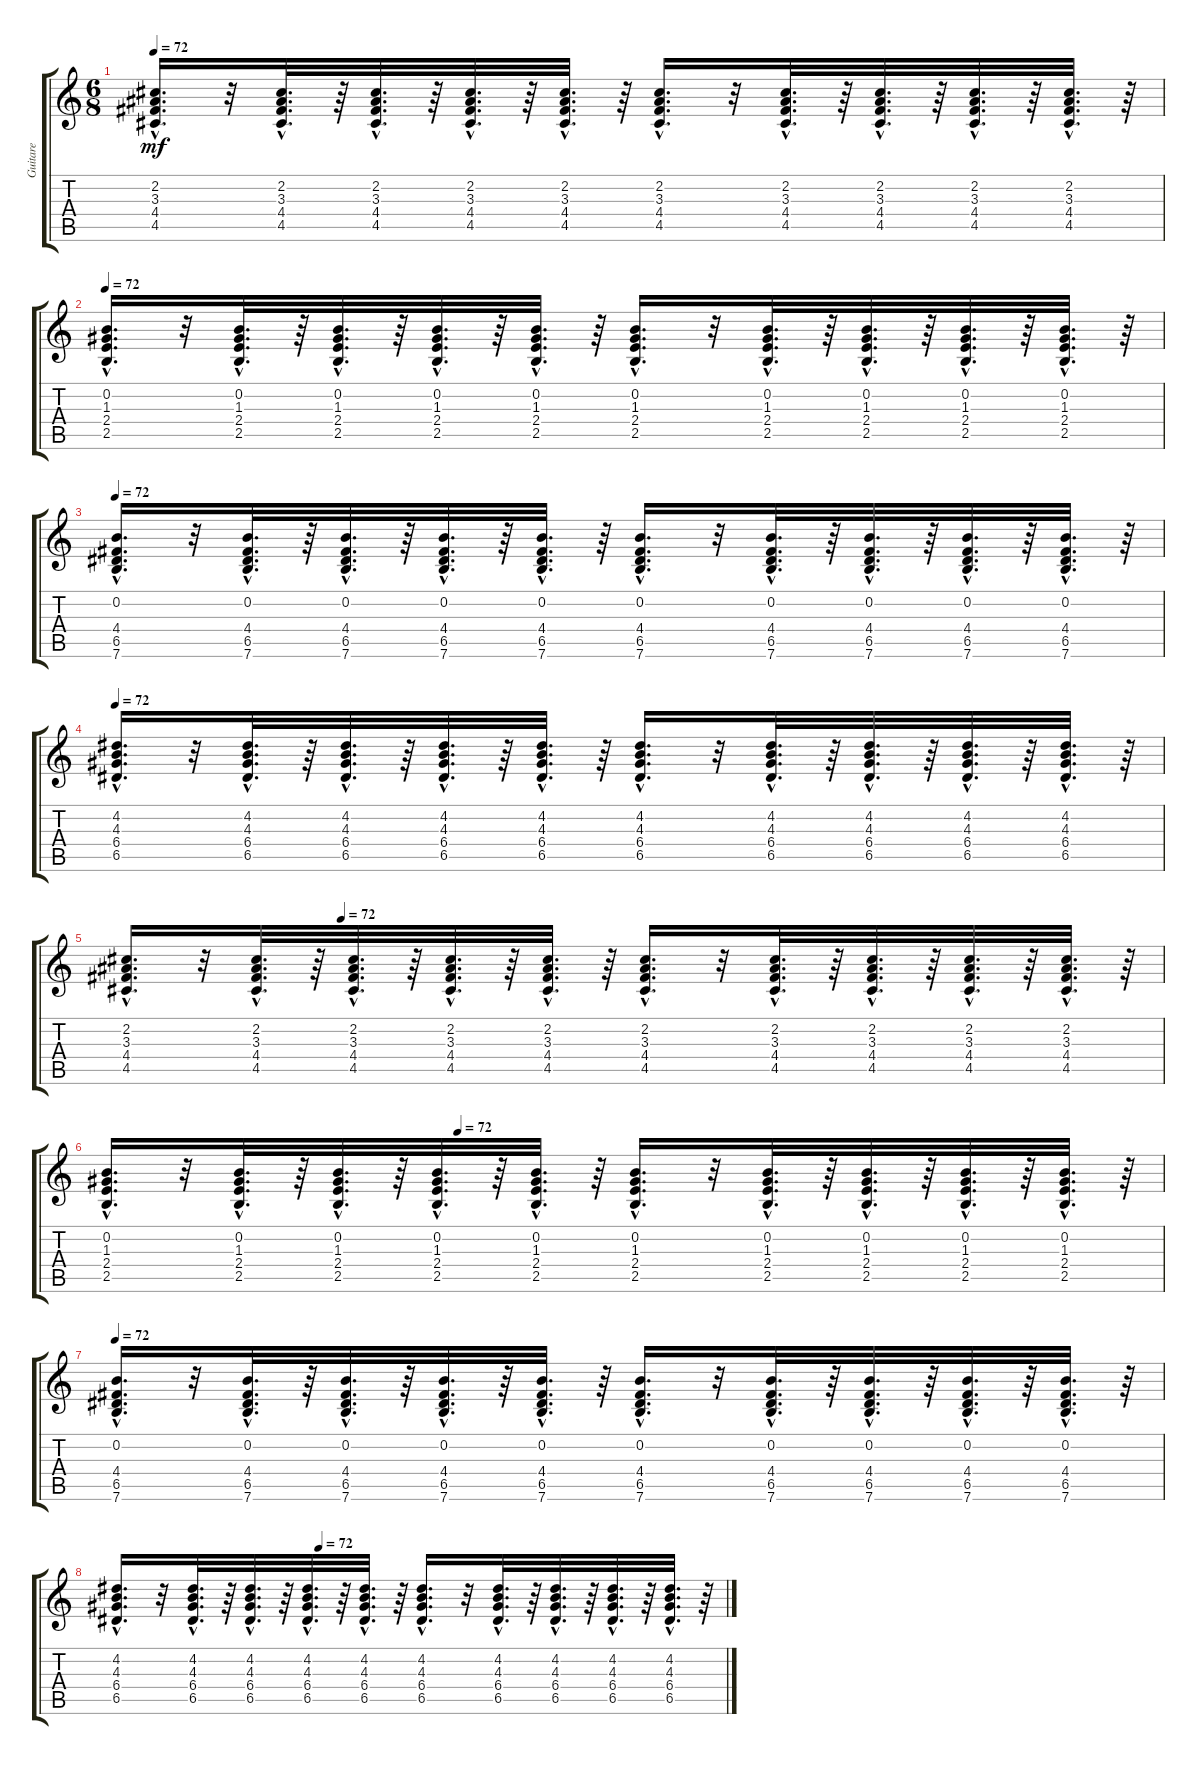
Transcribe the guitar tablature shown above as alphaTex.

\track ("Guitare" "Guitare") {instrument acousticguitarnylon}
\staff {score tabs}
\tuning (E4 B3 G3 D3 A2 E2) {hide}
\ts (6 8)
\tempo 72
\clef g2
\ks c
(2.2{hac} 3.3{hac} 4.4{hac} 4.5{hac}).16{d dy mf} r.32 (2.2{hac} 3.3{hac} 4.4{hac} 4.5{hac}).32{d} r.64 (2.2{hac} 3.3{hac} 4.4{hac} 4.5{hac}).32{d} r.64 (2.2{hac} 3.3{hac} 4.4{hac} 4.5{hac}).32{d} r.64 (2.2{hac} 3.3{hac} 4.4{hac} 4.5{hac}).32{d} r.64 (2.2{hac} 3.3{hac} 4.4{hac} 4.5{hac}).16{d} r.32 (2.2{hac} 3.3{hac} 4.4{hac} 4.5{hac}).32{d} r.64 (2.2{hac} 3.3{hac} 4.4{hac} 4.5{hac}).32{d} r.64 (2.2{hac} 3.3{hac} 4.4{hac} 4.5{hac}).32{d} r.64 (2.2{hac} 3.3{hac} 4.4{hac} 4.5{hac}).32{d} r.64 |
\tempo 72
(0.2{hac} 1.3{hac} 2.4{hac} 2.5{hac}).16{d} r.32 (0.2{hac} 1.3{hac} 2.4{hac} 2.5{hac}).32{d} r.64 (0.2{hac} 1.3{hac} 2.4{hac} 2.5{hac}).32{d} r.64 (0.2{hac} 1.3{hac} 2.4{hac} 2.5{hac}).32{d} r.64 (0.2{hac} 1.3{hac} 2.4{hac} 2.5{hac}).32{d} r.64 (0.2{hac} 1.3{hac} 2.4{hac} 2.5{hac}).16{d} r.32 (0.2{hac} 1.3{hac} 2.4{hac} 2.5{hac}).32{d} r.64 (0.2{hac} 1.3{hac} 2.4{hac} 2.5{hac}).32{d} r.64 (0.2{hac} 1.3{hac} 2.4{hac} 2.5{hac}).32{d} r.64 (0.2{hac} 1.3{hac} 2.4{hac} 2.5{hac}).32{d} r.64 |
\tempo 72
(0.2{hac} 4.4{hac} 6.5{hac} 7.6{hac}).16{d} r.32 (0.2{hac} 4.4{hac} 6.5{hac} 7.6{hac}).32{d} r.64 (0.2{hac} 4.4{hac} 6.5{hac} 7.6{hac}).32{d} r.64 (0.2{hac} 4.4{hac} 6.5{hac} 7.6{hac}).32{d} r.64 (0.2{hac} 4.4{hac} 6.5{hac} 7.6{hac}).32{d} r.64 (0.2{hac} 4.4{hac} 6.5{hac} 7.6{hac}).16{d} r.32 (0.2{hac} 4.4{hac} 6.5{hac} 7.6{hac}).32{d} r.64 (0.2{hac} 4.4{hac} 6.5{hac} 7.6{hac}).32{d} r.64 (0.2{hac} 4.4{hac} 6.5{hac} 7.6{hac}).32{d} r.64 (0.2{hac} 4.4{hac} 6.5{hac} 7.6{hac}).32{d} r.64 |
\tempo 72
(4.2{hac} 4.3{hac} 6.4{hac} 6.5{hac}).16{d} r.32 (4.2{hac} 4.3{hac} 6.4{hac} 6.5{hac}).32{d} r.64 (4.2{hac} 4.3{hac} 6.4{hac} 6.5{hac}).32{d} r.64 (4.2{hac} 4.3{hac} 6.4{hac} 6.5{hac}).32{d} r.64 (4.2{hac} 4.3{hac} 6.4{hac} 6.5{hac}).32{d} r.64 (4.2{hac} 4.3{hac} 6.4{hac} 6.5{hac}).16{d} r.32 (4.2{hac} 4.3{hac} 6.4{hac} 6.5{hac}).32{d} r.64 (4.2{hac} 4.3{hac} 6.4{hac} 6.5{hac}).32{d} r.64 (4.2{hac} 4.3{hac} 6.4{hac} 6.5{hac}).32{d} r.64 (4.2{hac} 4.3{hac} 6.4{hac} 6.5{hac}).32{d} r.64 |
\tempo (72 0.20833333333333334)
(2.2{hac} 3.3{hac} 4.4{hac} 4.5{hac}).16{d} r.32 (2.2{hac} 3.3{hac} 4.4{hac} 4.5{hac}).32{d} r.64 (2.2{hac} 3.3{hac} 4.4{hac} 4.5{hac}).32{d} r.64 (2.2{hac} 3.3{hac} 4.4{hac} 4.5{hac}).32{d} r.64 (2.2{hac} 3.3{hac} 4.4{hac} 4.5{hac}).32{d} r.64 (2.2{hac} 3.3{hac} 4.4{hac} 4.5{hac}).16{d} r.32 (2.2{hac} 3.3{hac} 4.4{hac} 4.5{hac}).32{d} r.64 (2.2{hac} 3.3{hac} 4.4{hac} 4.5{hac}).32{d} r.64 (2.2{hac} 3.3{hac} 4.4{hac} 4.5{hac}).32{d} r.64 (2.2{hac} 3.3{hac} 4.4{hac} 4.5{hac}).32{d} r.64 |
\tempo (72 0.3333333333333333)
(0.2{hac} 1.3{hac} 2.4{hac} 2.5{hac}).16{d} r.32 (0.2{hac} 1.3{hac} 2.4{hac} 2.5{hac}).32{d} r.64 (0.2{hac} 1.3{hac} 2.4{hac} 2.5{hac}).32{d} r.64 (0.2{hac} 1.3{hac} 2.4{hac} 2.5{hac}).32{d} r.64 (0.2{hac} 1.3{hac} 2.4{hac} 2.5{hac}).32{d} r.64 (0.2{hac} 1.3{hac} 2.4{hac} 2.5{hac}).16{d} r.32 (0.2{hac} 1.3{hac} 2.4{hac} 2.5{hac}).32{d} r.64 (0.2{hac} 1.3{hac} 2.4{hac} 2.5{hac}).32{d} r.64 (0.2{hac} 1.3{hac} 2.4{hac} 2.5{hac}).32{d} r.64 (0.2{hac} 1.3{hac} 2.4{hac} 2.5{hac}).32{d} r.64 |
\tempo 72
(0.2{hac} 4.4{hac} 6.5{hac} 7.6{hac}).16{d} r.32 (0.2{hac} 4.4{hac} 6.5{hac} 7.6{hac}).32{d} r.64 (0.2{hac} 4.4{hac} 6.5{hac} 7.6{hac}).32{d} r.64 (0.2{hac} 4.4{hac} 6.5{hac} 7.6{hac}).32{d} r.64 (0.2{hac} 4.4{hac} 6.5{hac} 7.6{hac}).32{d} r.64 (0.2{hac} 4.4{hac} 6.5{hac} 7.6{hac}).16{d} r.32 (0.2{hac} 4.4{hac} 6.5{hac} 7.6{hac}).32{d} r.64 (0.2{hac} 4.4{hac} 6.5{hac} 7.6{hac}).32{d} r.64 (0.2{hac} 4.4{hac} 6.5{hac} 7.6{hac}).32{d} r.64 (0.2{hac} 4.4{hac} 6.5{hac} 7.6{hac}).32{d} r.64 |
\tempo (72 0.3333333333333333)
(4.2{hac} 4.3{hac} 6.4{hac} 6.5{hac}).16{d} r.32 (4.2{hac} 4.3{hac} 6.4{hac} 6.5{hac}).32{d} r.64 (4.2{hac} 4.3{hac} 6.4{hac} 6.5{hac}).32{d} r.64 (4.2{hac} 4.3{hac} 6.4{hac} 6.5{hac}).32{d} r.64 (4.2{hac} 4.3{hac} 6.4{hac} 6.5{hac}).32{d} r.64 (4.2{hac} 4.3{hac} 6.4{hac} 6.5{hac}).16{d} r.32 (4.2{hac} 4.3{hac} 6.4{hac} 6.5{hac}).32{d} r.64 (4.2{hac} 4.3{hac} 6.4{hac} 6.5{hac}).32{d} r.64 (4.2{hac} 4.3{hac} 6.4{hac} 6.5{hac}).32{d} r.64 (4.2{hac} 4.3{hac} 6.4{hac} 6.5{hac}).32{d} r.64
